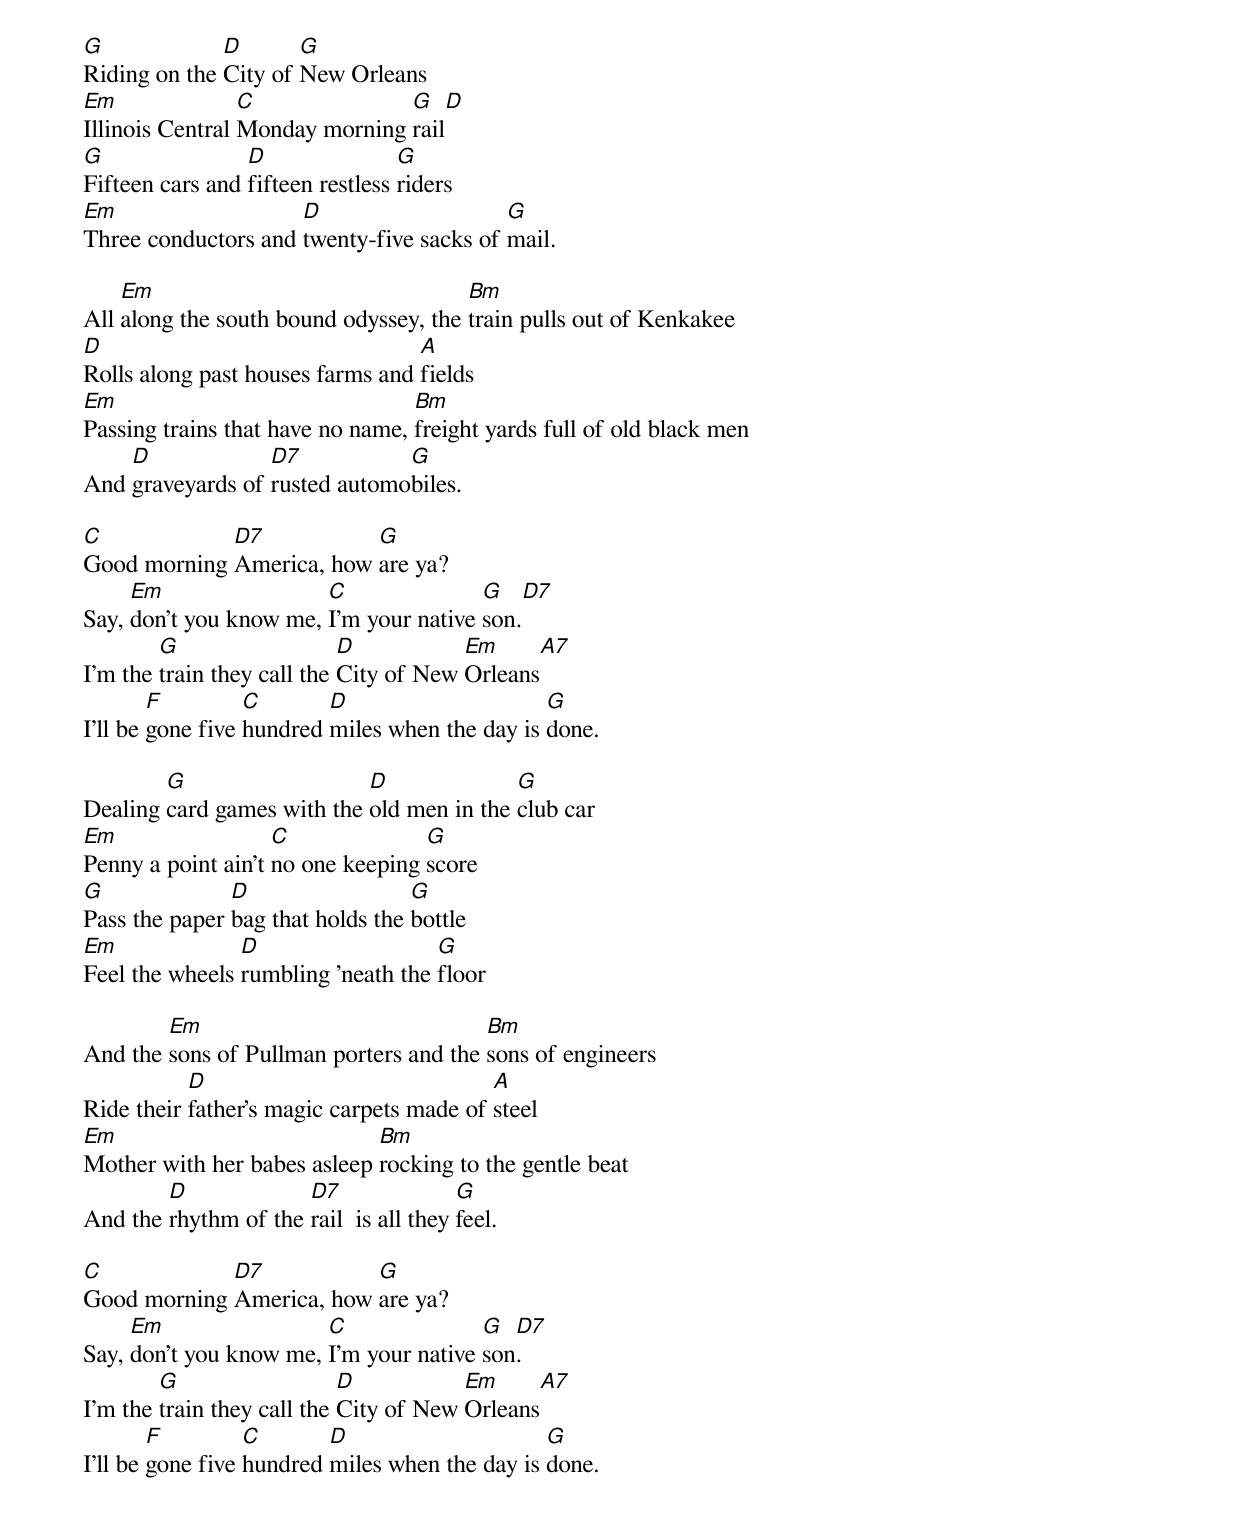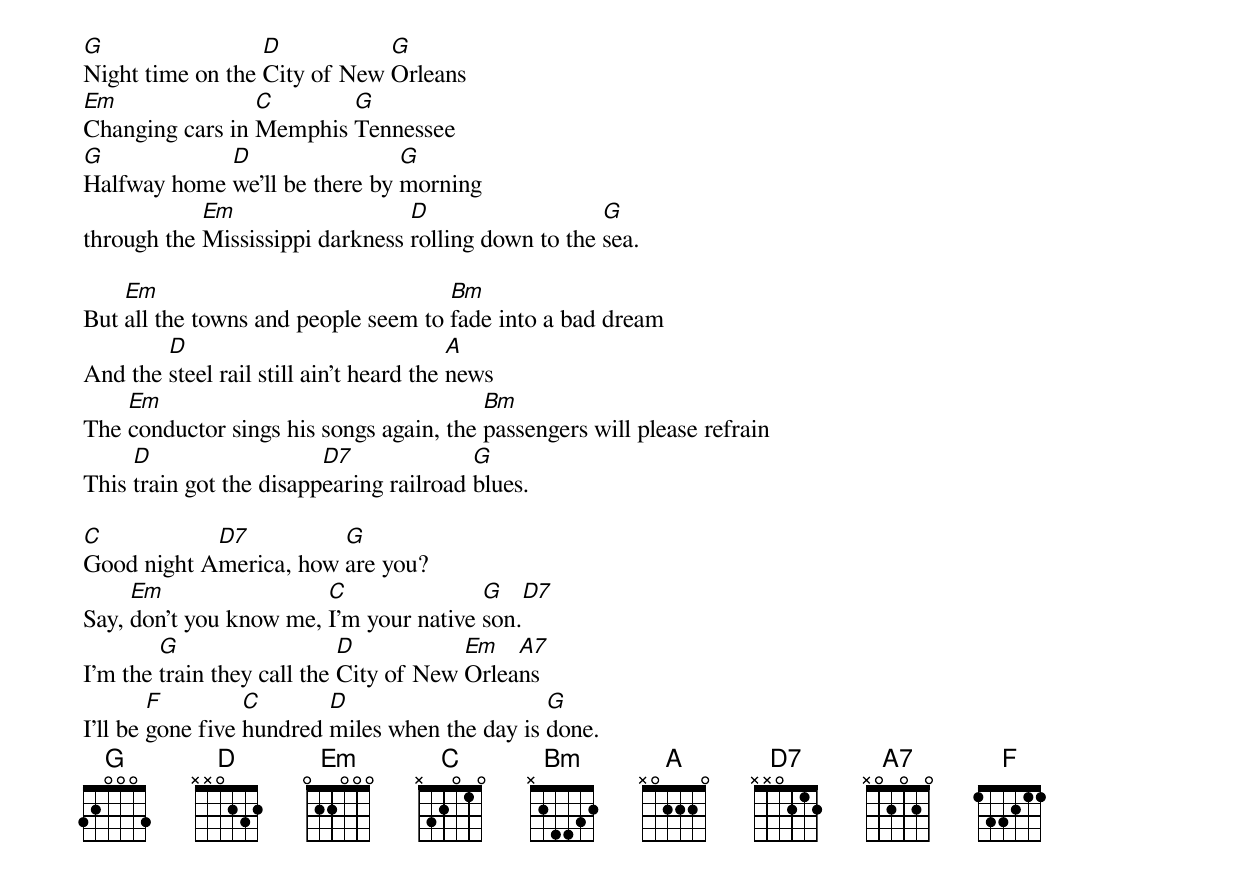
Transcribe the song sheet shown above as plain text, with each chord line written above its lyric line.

G             D       G
Riding on the City of New Orleans
Em               C              G    D
Illinois Central Monday morning rail
G                D                G
Fifteen cars and fifteen restless riders
Em                   D                    G
Three conductors and twenty-five sacks of mail.

    Em                                 Bm
All along the south bound odyssey, the train pulls out of Kenkakee
D                                 A
Rolls along past houses farms and fields
Em                                Bm
Passing trains that have no name, freight yards full of old black men
    D             D7           G
And graveyards of rusted automobiles.

C            D7           G
Good morning America, how are ya?
     Em                 C               G    D7
Say, don't you know me, I'm your native son.
        G                   D           Em      A7
I'm the train they call the City of New Orleans
        F         C       D                     G
I'll be gone five hundred miles when the day is done.

        G                   D              G
Dealing card games with the old men in the club car
Em                  C              G
Penny a point ain't no one keeping score
G              D                  G
Pass the paper bag that holds the bottle
Em              D                   G
Feel the wheels rumbling 'neath the floor

        Em                              Bm
And the sons of Pullman porters and the sons of engineers
           D                              A
Ride their father's magic carpets made of steel
Em                           Bm
Mother with her babes asleep rocking to the gentle beat
        D             D7                G
And the rhythm of the rail  is all they feel.

C            D7           G
Good morning America, how are ya?
     Em                 C               G  D7
Say, don't you know me, I'm your native son.
        G                   D           Em         A7
I'm the train they call the City of New Orleans
        F         C       D                     G
I'll be gone five hundred miles when the day is done.

G                 D           G
Night time on the City of New Orleans
Em               C       G
Changing cars in Memphis Tennessee
G            D                 G
Halfway home we'll be there by morning
            Em                   D                   G
through the Mississippi darkness rolling down to the sea.

    Em                               Bm
But all the towns and people seem to fade into a bad dream
        D                                A
And the steel rail still ain't heard the news
    Em                                   Bm
The conductor sings his songs again, the passengers will please refrain
     D                   D7              G
This train got the disappearing railroad blues.

C           D7          G
Good night America, how are you?
     Em                 C               G       D7
Say, don't you know me, I'm your native son.
        G                   D           Em   A7
I'm the train they call the City of New Orleans
        F         C       D                     G
I'll be gone five hundred miles when the day is done.
